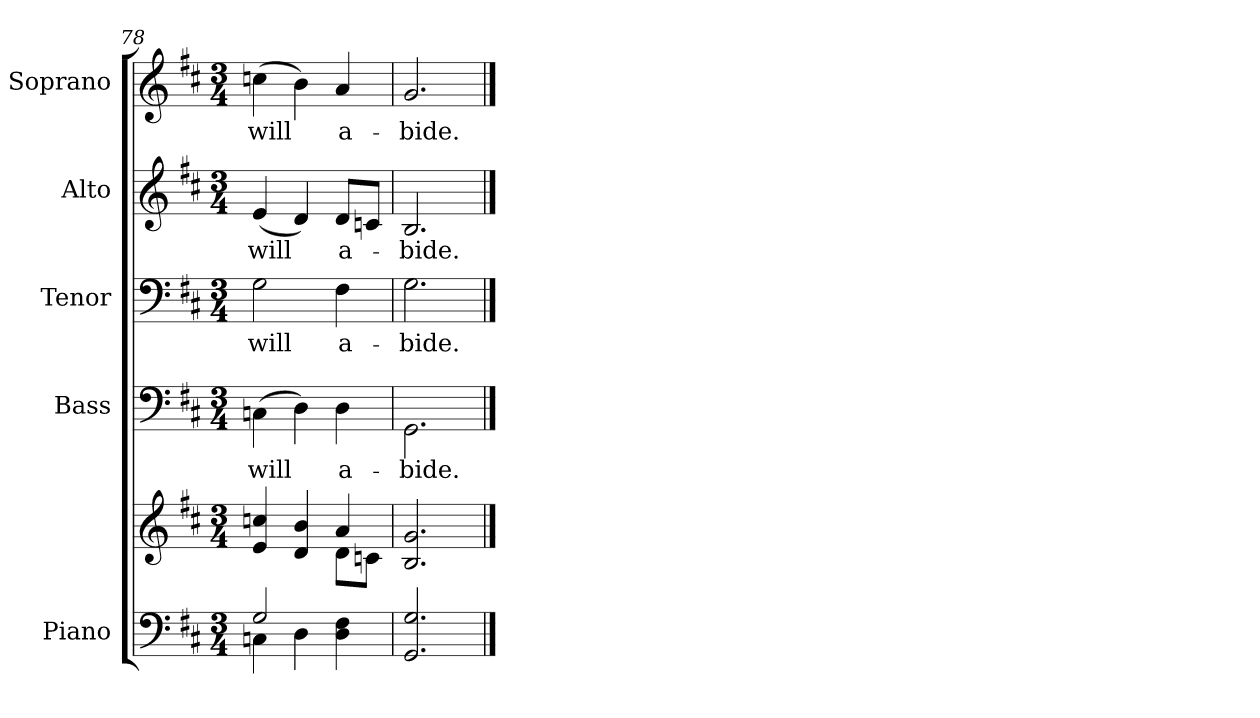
**kern	**kern	**kern	**text	**kern	**text	**kern	**text	**kern	**text
*part5	*part5	*part4	*part4	*part3	*part3	*part2	*part2	*part1	*part1
*staff6	*staff5	*staff4	*staff4	*staff3	*staff3	*staff2	*staff2	*staff1	*staff1
*I"Piano	*	*I"Bass	*	*I"Tenor	*	*I"Alto	*	*I"Soprano	*
*I'Pno.	*	*I'B.	*	*I'T.	*	*I'A.	*	*I'S.	*
!!LO:PB:g=z
*clefF4	*clefG2	*clefF4	*	*clefF4	*	*clefG2	*	*clefG2	*
*k[f#c#]	*k[f#c#]	*k[f#c#]	*	*k[f#c#]	*	*k[f#c#]	*	*k[f#c#]	*
*D:	*D:	*D:	*	*D:	*	*D:	*	*D:	*
*M3/4	*M3/4	*M3/4	*	*M3/4	*	*M3/4	*	*M3/4	*
=78	=78	=78	=78	=78	=78	=78	=78	=78	=78
*^	*^	*	*	*	*	*	*	*	*
!	!	!	!	!	!LO:LY:b:color=#000000	!	!	!	!	!	!
!	!	!	!	!	!	!	!LO:LY:b:color=#000000	!	!	!	!
!	!	!	!	!	!	!	!	!	!LO:LY:b:color=#000000	!	!
!	!	!	!	!	!	!	!	!	!	!	!LO:LY:b:color=#000000
2Gi/	4Cni\	4ei/ 4ccni	2ryy	(4Cni\	will	2Gi\	will	(4ei/	will	(4ccni\	will
.	4Di\	4di/ 4bi	.	4Di\)	.	.	.	4di/)	.	4bi\)	.
!	!	!	!	!	!LO:LY:b:color=#000000	!	!	!	!	!	!
!	!	!	!	!	!	!	!LO:LY:b:color=#000000	!	!	!	!
!	!	!	!	!	!	!	!	!	!LO:LY:b:color=#000000	!	!
!	!	!	!	!	!	!	!	!	!	!	!LO:LY:b:color=#000000
4Di\ 4F#i	4ryy	4ai/	8di\L	4Di\	a-	4F#i\	a-	8di/L	a-	4ai/	a-
.	.	.	8cni\J	.	.	.	.	8cni/J	.	.	.
*v	*v	*	*	*	*	*	*	*	*	*	*
*	*v	*v	*	*	*	*	*	*	*	*
=79	=79	=79	=79	=79	=79	=79	=79	=79	=79
*	*^	*	*	*	*	*	*	*	*
!	!	!	!	!LO:LY:b:color=#000000	!	!	!	!	!	!
*	*v	*v	*	*	*	*	*	*	*	*
*	*^	*	*	*	*	*	*	*	*
!	!	!	!	!	!	!LO:LY:b:color=#000000	!	!	!	!
*	*v	*v	*	*	*	*	*	*	*	*
*	*^	*	*	*	*	*	*	*	*
!	!	!	!	!	!	!	!	!LO:LY:b:color=#000000	!	!
*	*v	*v	*	*	*	*	*	*	*	*
*	*^	*	*	*	*	*	*	*	*
!	!	!	!	!	!	!	!	!	!	!LO:LY:b:color=#000000
*	*v	*v	*	*	*	*	*	*	*	*
2.GGi/ 2.Gi	2.Bi/ 2.gi	2.GGi\	-bide.	2.Gi\	-bide.	2.Bi/	-bide.	2.gi/	-bide.
==	==	==	==	==	==	==	==	==	==
*-	*-	*-	*-	*-	*-	*-	*-	*-	*-
